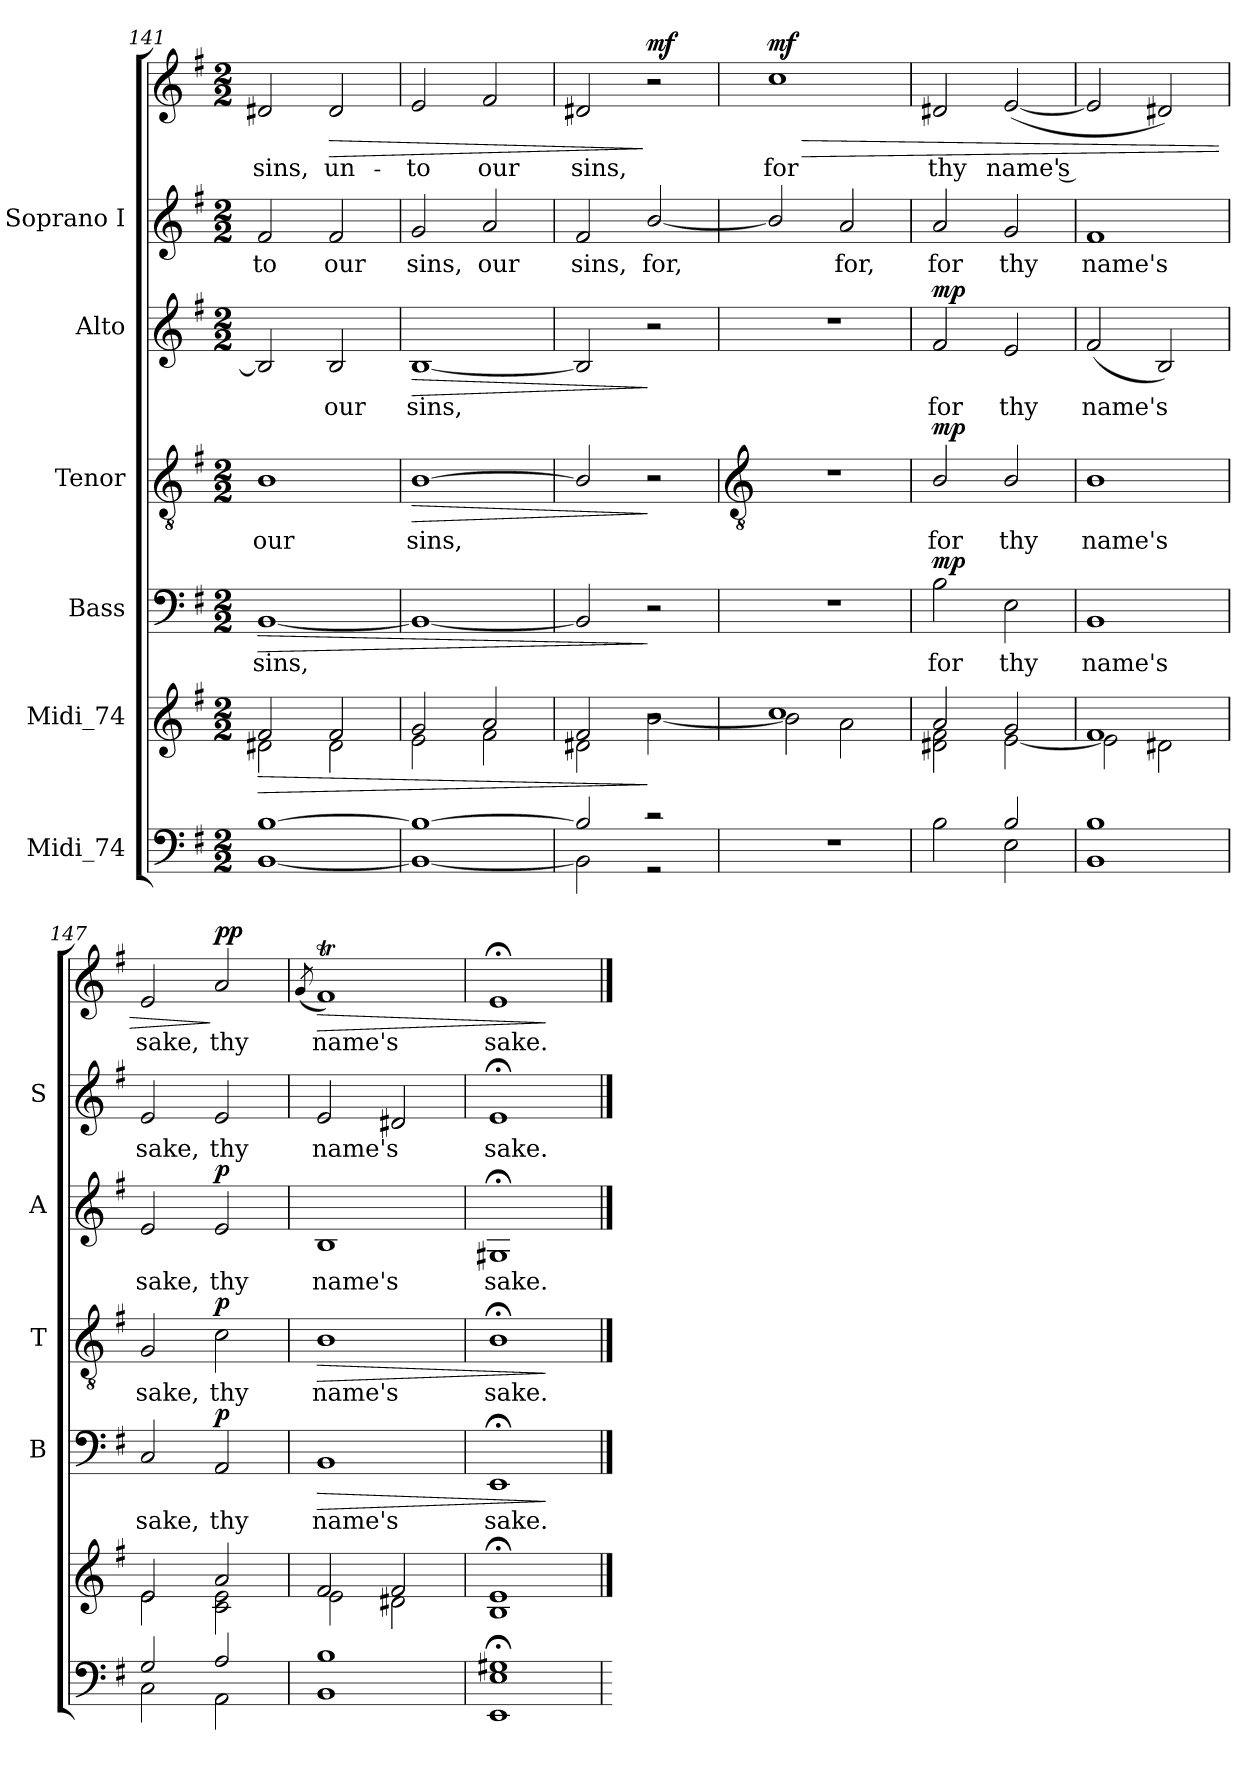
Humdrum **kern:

**kern	**kern	**dynam	**kern	**text	**dynam	**kern	**text	**dynam	**kern	**text	**dynam	**kern	**text	**kern	**text	**dynam
*part6	*part5	*part5	*part4	*part4	*part4	*part3	*part3	*part3	*part2	*part2	*part2	*part1	*part1	*part1	*part1	*part1
*staff7	*staff6	*staff6	*staff5	*staff5	*staff5	*staff4	*staff4	*staff4	*staff3	*staff3	*staff3	*staff2	*staff2	*staff1	*staff1	*staff1/2
*I"Midi_74	*I"Midi_74	*	*I"Bass	*	*	*I"Tenor	*	*	*I"Alto	*	*	*I"Soprano I	*	*	*	*
*	*	*	*I'B	*	*	*I'T	*	*	*I'A	*	*	*I'S	*	*	*	*
*clefF4	*clefG2	*	*clefF4	*	*	*clefGv2	*	*	*clefG2	*	*	*clefG2	*	*clefG2	*	*
*k[f#]	*k[f#]	*	*k[f#]	*	*	*k[f#]	*	*	*k[f#]	*	*	*k[f#]	*	*k[f#]	*	*
*G:	*G:	*	*G:	*	*	*G:	*	*	*G:	*	*	*G:	*	*G:	*	*
*M2/2	*M2/2	*	*M2/2	*	*	*M2/2	*	*	*M2/2	*	*	*M2/2	*	*M2/2	*	*
=141	=141	=141	=141	=141	=141	=141	=141	=141	=141	=141	=141	=141	=141	=141	=141	=141
*^	*	*	*	*	*	*	*	*	*	*	*	*	*	*	*	*
!	!	!	!LO:HP:b	!	!LO:LY:b	!LO:HP:b	!	!LO:LY:b	!	!	!	!	!	!LO:LY:b	!	!LO:LY:b	!
*	*	*^	*	*	*	*	*	*	*	*	*	*	*	*	*	*	*
*	*	*	*^	*	*	*	*	*	*	*	*	*	*	*	*	*	*	*
[1B/	[1BB\	2f#/	2d#X\	1ryy	>	[1BB	sins,	>	1B	our	.	2B]	.	.	2f#	-to	2d#X	-sins,	.
!	!	!	!	!	!	!	!	!	!	!	!	!	!LO:LY:b	!	!	!LO:LY:b	!	!LO:LY:b	!LO:HP:b
.	.	2f#/	2d#\	.	.	.	.	.	.	.	.	2B	our	.	2f#	our	2d#	un-	>
=142	=142	=142	=142	=142	=142	=142	=142	=142	=142	=142	=142	=142	=142	=142	=142	=142	=142	=142	=142
!	!	!	!	!	!	!	!	!	!	!LO:LY:b	!LO:HP:b	!	!LO:LY:b	!LO:HP:b	!	!LO:LY:b	!	!LO:LY:b	!
1B/_	1BB\_	2g/	2e\	1ryy	.	1BB_	.	.	[1B	sins,	>	[1B	sins,	>	2g	sins,	2e	to	.
!	!	!	!	!	!	!	!	!	!	!	!	!	!	!	!	!LO:LY:b	!	!LO:LY:b	!
.	.	2a/	2f#\	.	.	.	.	.	.	.	.	.	.	.	2a	our	2f#	our	.
=143	=143	=143	=143	=143	=143	=143	=143	=143	=143	=143	=143	=143	=143	=143	=143	=143	=143	=143	=143
!	!	!	!	!	!	!	!	!	!	!	!	!	!	!	!	!LO:LY:b	!	!LO:LY:b	!
2B/]	2BB\]	2f#/	2d#X\	1ryy	.	2BB]	.	.	2B/]	.	.	2B]	.	.	2f#	sins,	2d#X	sins,	.
!	!	!	!	!	!	!	!	!	!	!	!	!	!	!	!	!LO:LY:b	!	!	!LO:DY:n=1:b=2
2r	2r	2r	[2b\	.	]	2r	.	]	2r	.	]	2r	.	]	[2b/	for,	2r	.	] mf
*	*	*v	*v	*v	*	*	*	*	*	*	*	*	*	*	*	*	*	*	*
!!LO:LB:g=z
=144	=144	=144	=144	=144	=144	=144	=144	=144	=144	=144	=144	=144	=144	=144	=144	=144	=144
*	*	*	*	*	*	*	*clefGv2	*	*	*	*	*	*	*	*	*	*
*	*	*^	*	*	*	*	*	*	*	*	*	*	*	*	*	*	*
!	!	!	!	!	!	!	!	!	!	!	!	!	!	!	!	!	!LO:LY:b	!LO:HP:b
!	!	!	!	!	!	!	!	!	!	!	!	!	!	!	!	!	!	!LO:DY:n=1:b
1r	2ryy	1cc/	2b\]	.	1r	.	.	1r	.	.	1r	.	.	2b/]	.	1cc	for	> mf
!	!	!	!	!	!	!	!	!	!	!	!	!	!	!	!LO:LY:b	!	!	!
.	2ryy	.	2a\	.	.	.	.	.	.	.	.	.	.	2a	for,	.	.	.
=145	=145	=145	=145	=145	=145	=145	=145	=145	=145	=145	=145	=145	=145	=145	=145	=145	=145	=145
!	!	!	!	!	!	!LO:LY:b	!LO:DY:b	!	!LO:LY:b	!LO:DY:b	!	!LO:LY:b	!LO:DY:b	!	!LO:LY:b	!	!LO:LY:b	!
2B\	2ryy	2a/	2d#X\ 2f#\	.	2B	for	mp	2B/	for	mp	2f#	for	mp	2a	for	2d#X	thy	.
!	!	!	!	!	!	!LO:LY:b	!	!	!LO:LY:b	!	!	!LO:LY:b	!	!	!LO:LY:b	!	!LO:LY:b	!
2B/	2E\	2g/	[2e\	.	2E	thy	.	2B/	thy	.	2e	thy	.	2g	thy	(<[2e	name' s	.
=146	=146	=146	=146	=146	=146	=146	=146	=146	=146	=146	=146	=146	=146	=146	=146	=146	=146	=146
!	!	!	!	!	!	!LO:LY:b	!	!	!LO:LY:b	!	!	!LO:LY:b	!	!	!LO:LY:b	!	!	!
1B/	1BB\	1f#/	2e\]	.	1BB	name's	.	1B	name's	.	(<2f#	name's	.	1f#	name's	2e]	.	.
.	.	.	2d#X\	.	.	.	.	.	.	.	2B)	.	.	.	.	2d#X)	.	.
=147	=147	=147	=147	=147	=147	=147	=147	=147	=147	=147	=147	=147	=147	=147	=147	=147	=147	=147
!	!	!	!	!	!	!LO:LY:b	!	!	!LO:LY:b	!	!	!LO:LY:b	!	!	!LO:LY:b	!	!LO:LY:b	!
2G/	2C\	2e/	2e\	.	2C	sake,	.	2G	sake,	.	2e	sake,	.	2e	sake,	2e	sake,	.
!	!	!	!	!	!	!LO:LY:b	!LO:DY:b	!	!LO:LY:b	!LO:DY:b	!	!LO:LY:b	!LO:DY:b	!	!LO:LY:b	!	!LO:LY:b	!LO:DY:n=1:b=2
!	!	!	!	!	!	!	!	!	!	!	!	!	!	!	!	!	!	!LO:DY:n=2:b
2A/	2AA\	2a/	2c\ 2e\	.	2AA	thy	p	2c	thy	p	2e	thy	p	2e	thy	2a	thy	] p p
*v	*v	*	*	*	*	*	*	*	*	*	*	*	*	*	*	*	*	*
=148	=148	=148	=148	=148	=148	=148	=148	=148	=148	=148	=148	=148	=148	=148	=148	=148	=148
.	.	.	.	.	.	.	.	.	.	.	.	.	.	.	(<8qg/	.	.
!	!	!	!	!	!LO:LY:b	!LO:HP:b	!	!LO:LY:b	!LO:HP:b	!	!LO:LY:b	!	!	!LO:LY:b	!	!LO:LY:b	!LO:HP:b
1BB/ 1B/	2f#/	2e\	.	1BB	name's	>	1B	name's	>	1B	name's	.	2e	name's	1f#t)	name's	>
.	2f#/	2d#X\	.	.	.	.	.	.	.	.	.	.	2d#X	.	.	.	.
=149	=149	=149	=149	=149	=149	=149	=149	=149	=149	=149	=149	=149	=149	=149	=149	=149	=149
!	!	!	!	!	!LO:LY:b	!	!	!LO:LY:b	!	!	!LO:LY:b	!	!	!LO:LY:b	!	!LO:LY:b	!
1EE/;< 1E/;< 1G#X/;<	1e;</	1B\	.	1EE;<	sake.	.	1B;<	sake.	.	1G#X;<	sake.	.	1e;<	sake.	1e;<	sake.	.
*	*v	*v	*	*	*	*	*	*	*	*	*	*	*	*	*	*	*
.	.	.	.	.	]	.	.	]	.	.	.	.	.	.	.	]
=	==	==	==	==	==	==	==	==	==	==	==	==	==	==	==	==
*-	*-	*-	*-	*-	*-	*-	*-	*-	*-	*-	*-	*-	*-	*-	*-	*-
